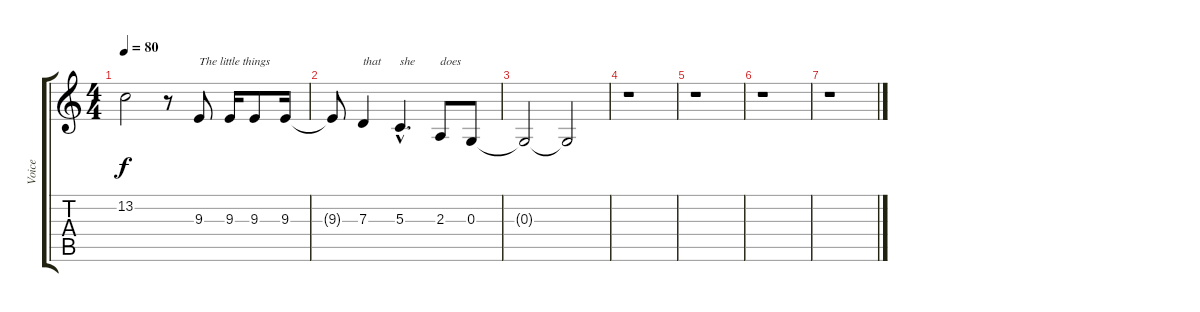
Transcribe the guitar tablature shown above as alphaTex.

\track ("Voice" "Voice") {instrument stringensemble1}
\staff {score tabs}
\tuning (E4 B3 G3 D3 A2 E2) {hide}
\ts (4 4)
\tempo 80
\clef g2
\ks c
13.2{t}.2{dy f} r.8 9.3.8{txt "The little things"} 9.3.16 9.3.8 9.3.16 |
9.3{t}.8 7.3.4{txt "that"} 5.3{hac}.4{d txt "she"} 2.3.8{txt "does"} 0.3.8 |
0.3{t}.2{volume 14} 0.3{t}.2{volume 10} |
r.1 |
r.1 |
r.1 |
r.1
